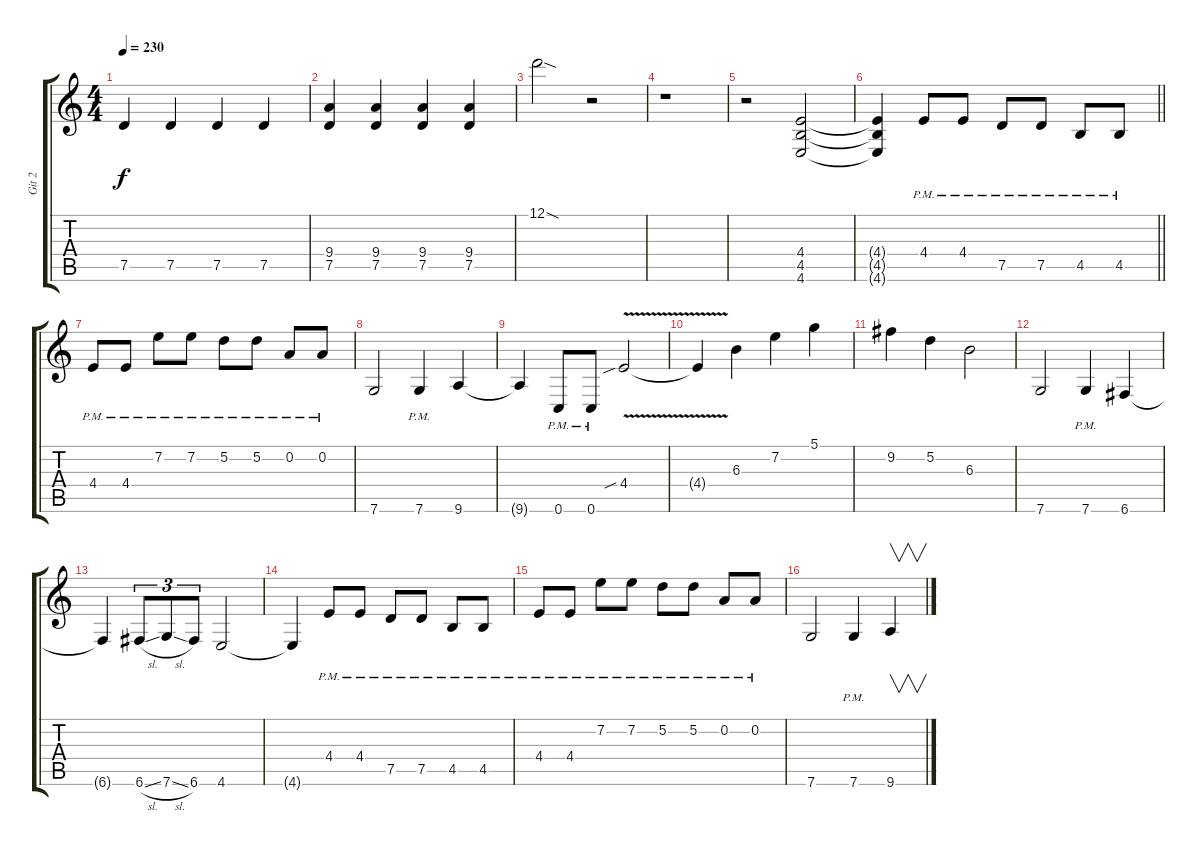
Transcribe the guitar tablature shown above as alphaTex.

\track ("Git 2" "Git 2") {instrument overdrivenguitar}
\staff {score tabs}
\tuning (D4 A3 F3 C3 G2 C2) {hide}
\ts (4 4)
\tempo 230
\clef g2
\ks c
7.5{t}.4{dy f} 7.5.4 7.5.4 7.5.4 |
(9.4 7.5).4 (9.4 7.5).4 (9.4 7.5).4 (9.4 7.5).4 |
12.1{sod}.2 r.2 |
r.1 |
r.2 (4.4 4.5 4.6).2 |
\barLineRight lightlight
(4.4{t} 4.5{t} 4.6{t}).4 4.4{pm}.8 4.4{pm}.8 7.5{pm}.8 7.5{pm}.8 4.5{pm}.8 4.5{pm}.8 |
4.4{pm}.8 4.4{pm}.8 7.2{pm}.8 7.2{pm}.8 5.2{pm}.8 5.2{pm}.8 0.2{pm}.8 0.2{pm}.8 |
7.6.2 7.6{pm}.4 9.6.4 |
9.6{t}.4 0.6{pm}.8 0.6{pm}.8 4.4{v sib}.2 |
4.4{t}.4 6.3.4 7.2.4 5.1.4 |
9.2.4 5.2.4 6.3.2 |
7.6.2 7.6{pm}.4 6.6.4 |
6.6{t}.4 6.6{sl}.8{tu (3 2)} 7.6{sl}.8{tu (3 2)} 6.6.8{tu (3 2)} 4.6.2 |
4.6{t}.4 4.4{pm}.8 4.4{pm}.8 7.5{pm}.8 7.5{pm}.8 4.5{pm}.8 4.5{pm}.8 |
4.4{pm}.8 4.4{pm}.8 7.2{pm}.8 7.2{pm}.8 5.2{pm}.8 5.2{pm}.8 0.2{pm}.8 0.2{pm}.8 |
7.6.2 7.6{pm}.4 9.6.4{v}
